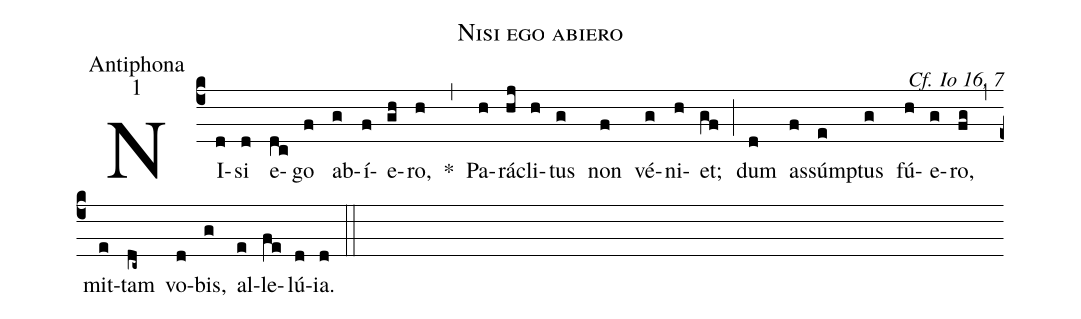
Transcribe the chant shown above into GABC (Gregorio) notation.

name:Nisi ego abiero;
office-part:Antiphona;
mode:1;
commentary:Cf. Io 16, 7;
%%
(c4)NI(d)si(d) e(dc)go(f) ab(g)í(f)e(gh)ro,(h) *(,) Pa(h)rá(hj)cli(h)tus(g) non(f) vé(g)ni(h)et;(gf) (;) dum(d) as(f)súm(e)ptus(g) fú(h)e(g)ro,(fg) (,) mit(e)tam(dc~) vo(d)bis,(g) al(e)le(fe)lú(d)ia.(d) (::)
